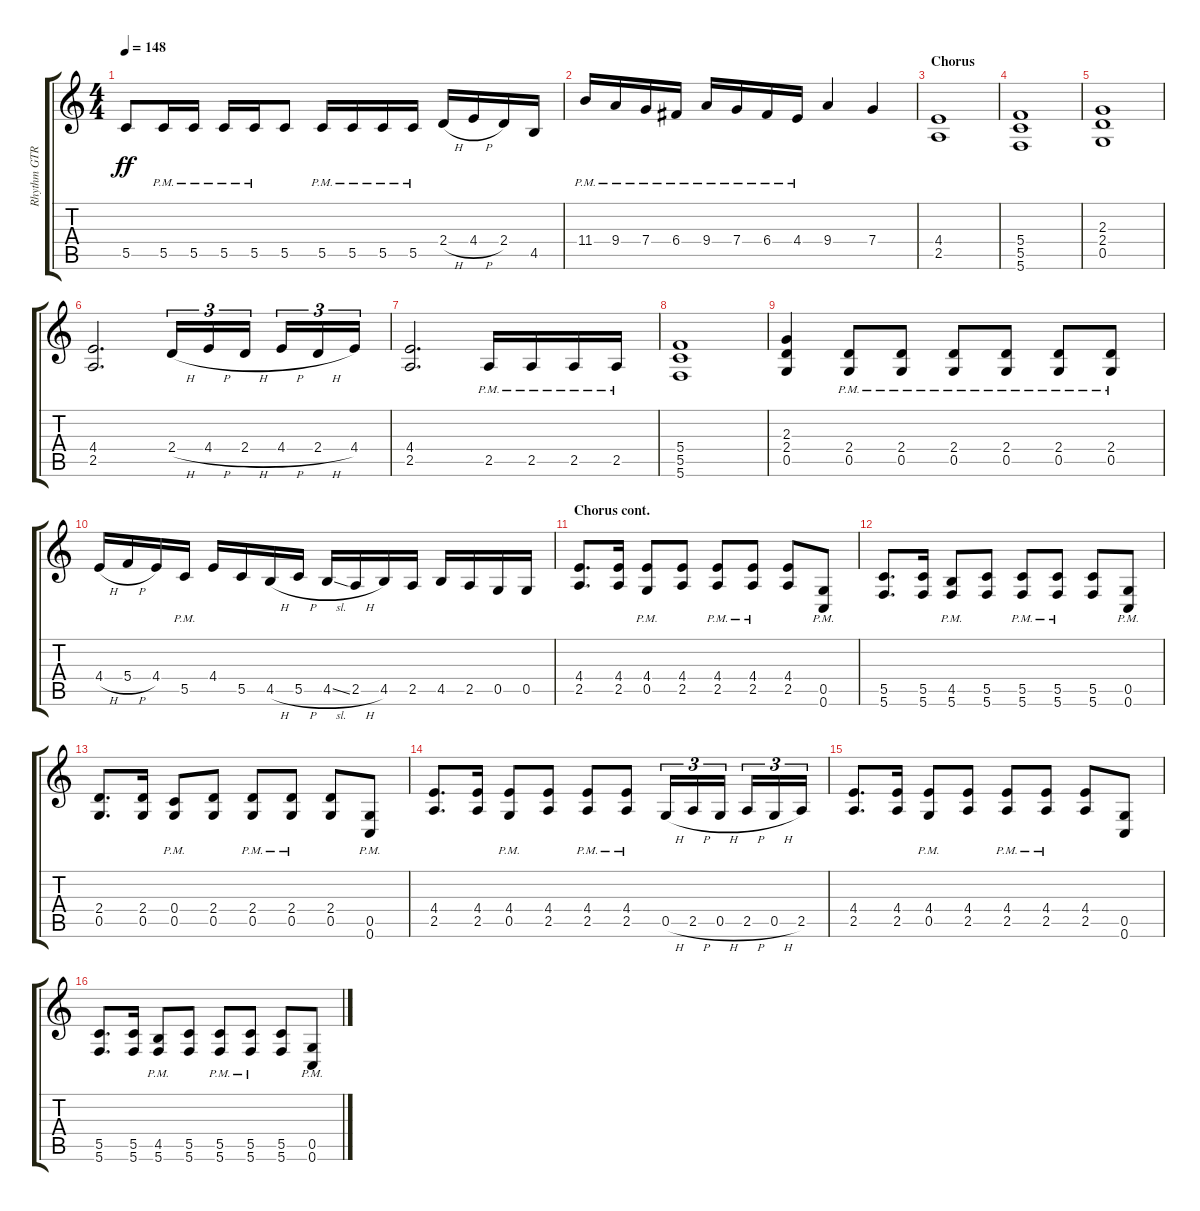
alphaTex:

\track ("Rhythm GTR 1" "Rhythm GTR") {instrument overdrivenguitar}
\staff {score tabs}
\tuning (D4 A3 F3 C3 G2 C2) {hide}
\ts (4 4)
\tempo 148
\clef g2
\ks aminor
5.5.8{dy ff} 5.5{pm}.16 5.5{pm}.16 5.5{pm}.16 5.5{pm}.16 5.5.8 5.5{pm}.16 5.5{pm}.16 5.5{pm}.16 5.5{pm}.16 2.4{h}.16 4.4{h}.16 2.4.16 4.5.16 |
11.4{pm}.16 9.4{pm}.16 7.4{pm}.16 6.4{pm}.16 9.4{pm}.16 7.4{pm}.16 6.4{pm}.16 4.4{pm}.16 9.4.4 7.4.4 |
\section ("" "Chorus")
(4.4 2.5).1 |
(5.4 5.5 5.6).1 |
(2.3 2.4 0.5).1 |
(4.4 2.5).2{d} 2.4{h}.16{tu (3 2)} 4.4{h}.16{tu (3 2)} 2.4{h}.16{tu (3 2)} 4.4{h}.16{tu (3 2)} 2.4{h}.16{tu (3 2)} 4.4.16{tu (3 2)} |
(4.4 2.5).2{d} 2.5{pm}.16 2.5{pm}.16 2.5{pm}.16 2.5{pm}.16 |
(5.4 5.5 5.6).1 |
(2.3 2.4 0.5).4 (2.4{pm} 0.5{pm}).8 (2.4{pm} 0.5{pm}).8 (2.4{pm} 0.5{pm}).8 (2.4{pm} 0.5{pm}).8 (2.4{pm} 0.5{pm}).8 (2.4{pm} 0.5{pm}).8 |
4.4{h}.16 5.4{h}.16 4.4.16 5.5{pm}.16 4.4.16 5.5.16 4.5{h}.16 5.5{h}.16 4.5{sl}.16 2.5{h}.16 4.5.16 2.5.16 4.5.16 2.5.16 0.5.16 0.5.16 |
\section ("" "Chorus cont.")
(4.4 2.5).8{d} (4.4 2.5).16 (4.4{pm} 0.5{pm}).8 (4.4 2.5).8 (4.4{pm} 2.5{pm}).8 (4.4{pm} 2.5{pm}).8 (4.4 2.5).8 (0.5{pm} 0.6{pm}).8 |
(5.5 5.6).8{d} (5.5 5.6).16 (4.5{pm} 5.6{pm}).8 (5.5 5.6).8 (5.5{pm} 5.6{pm}).8 (5.5{pm} 5.6{pm}).8 (5.5 5.6).8 (0.5{pm} 0.6{pm}).8 |
(2.4 0.5).8{d} (2.4 0.5).16 (0.4{pm} 0.5{pm}).8 (2.4 0.5).8 (2.4{pm} 0.5{pm}).8 (2.4{pm} 0.5{pm}).8 (2.4 0.5).8 (0.5{pm} 0.6{pm}).8 |
(4.4 2.5).8{d} (4.4 2.5).16 (4.4{pm} 0.5{pm}).8 (4.4 2.5).8 (4.4{pm} 2.5{pm}).8 (4.4{pm} 2.5{pm}).8 0.5{h}.16{tu (3 2)} 2.5{h}.16{tu (3 2)} 0.5{h}.16{tu (3 2)} 2.5{h}.16{tu (3 2)} 0.5{h}.16{tu (3 2)} 2.5.16{tu (3 2)} |
(4.4 2.5).8{d} (4.4 2.5).16 (4.4{pm} 0.5{pm}).8 (4.4 2.5).8 (4.4{pm} 2.5{pm}).8 (4.4{pm} 2.5{pm}).8 (4.4 2.5).8 (0.5 0.6).8 |
(5.5 5.6).8{d} (5.5 5.6).16 (4.5{pm} 5.6{pm}).8 (5.5 5.6).8 (5.5{pm} 5.6{pm}).8 (5.5{pm} 5.6{pm}).8 (5.5 5.6).8 (0.5{pm} 0.6{pm}).8
